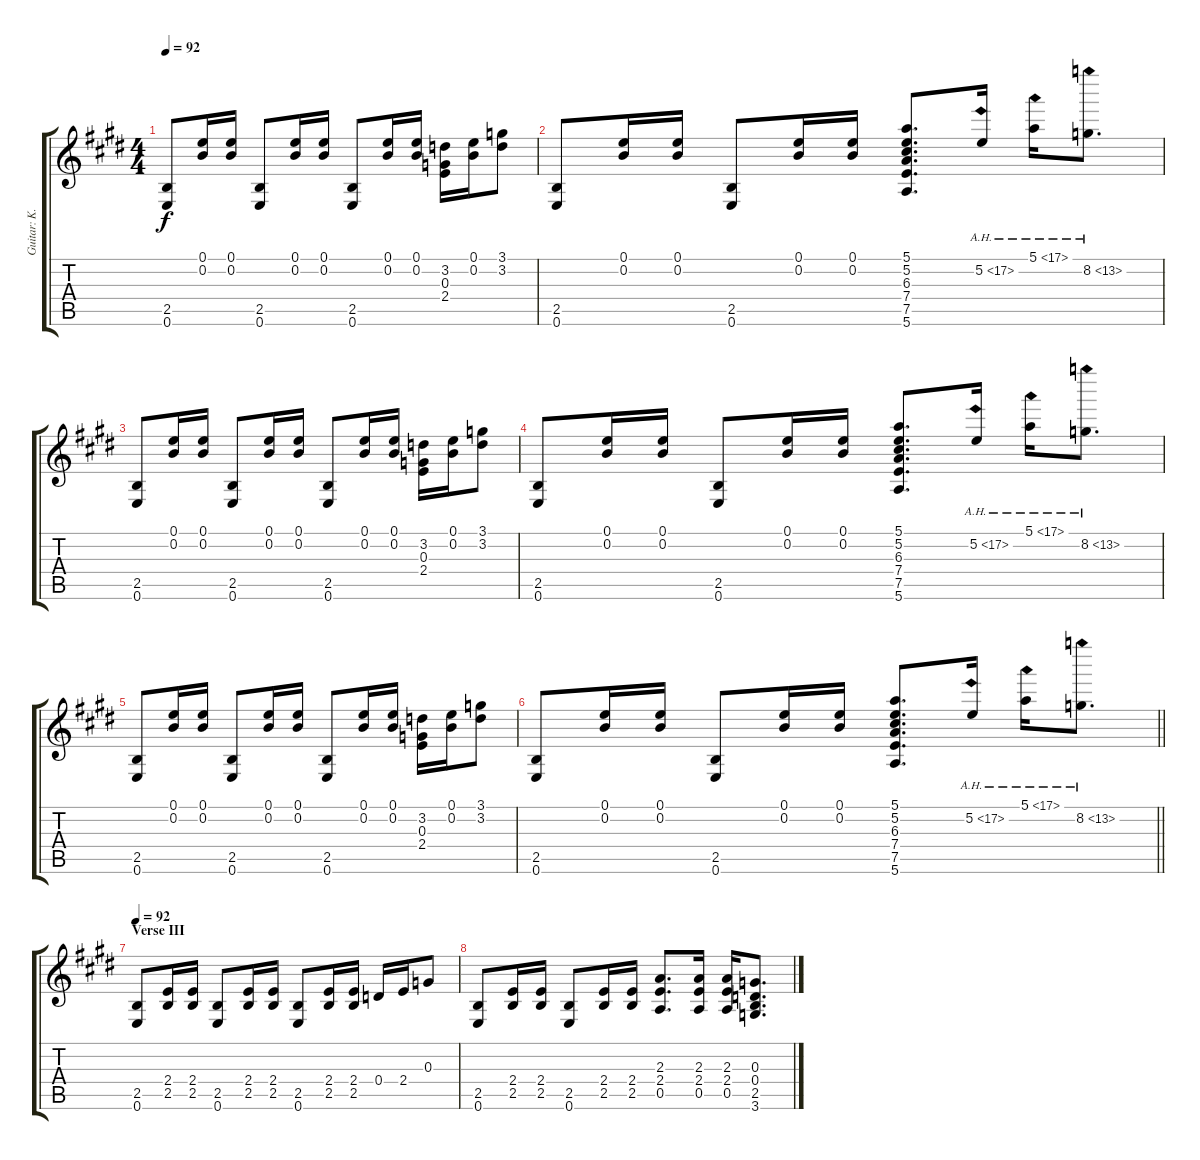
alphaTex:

\track ("Guitar: K.K." "Guitar: K.") {instrument distortionguitar}
\staff {score tabs}
\tuning (E4 B3 G3 D3 A2 E2) {hide}
\ts (4 4)
\tempo 92
\clef g2
\ks e
(2.5 0.6).8{dy f} (0.1 0.2).16 (0.1 0.2).16 (2.5 0.6).8 (0.1 0.2).16 (0.1 0.2).16 (2.5 0.6).8 (0.1 0.2).16 (0.1 0.2).16 (3.2 0.3 2.4).16 (0.1 0.2).16 (3.1 3.2).8 |
(2.5 0.6).8 (0.1 0.2).16 (0.1 0.2).16 (2.5 0.6).8 (0.1 0.2).16 (0.1 0.2).16 (5.1 5.2 6.3 7.4 7.5 5.6).8{d} 5.2{ah 12}.16 5.1{ah 12}.16 8.2{ah 5}.8{d} |
(2.5 0.6).8 (0.1 0.2).16 (0.1 0.2).16 (2.5 0.6).8 (0.1 0.2).16 (0.1 0.2).16 (2.5 0.6).8 (0.1 0.2).16 (0.1 0.2).16 (3.2 0.3 2.4).16 (0.1 0.2).16 (3.1 3.2).8 |
(2.5 0.6).8 (0.1 0.2).16 (0.1 0.2).16 (2.5 0.6).8 (0.1 0.2).16 (0.1 0.2).16 (5.1 5.2 6.3 7.4 7.5 5.6).8{d} 5.2{ah 12}.16 5.1{ah 12}.16 8.2{ah 5}.8{d} |
(2.5 0.6).8 (0.1 0.2).16 (0.1 0.2).16 (2.5 0.6).8 (0.1 0.2).16 (0.1 0.2).16 (2.5 0.6).8 (0.1 0.2).16 (0.1 0.2).16 (3.2 0.3 2.4).16 (0.1 0.2).16 (3.1 3.2).8 |
\barLineRight lightlight
(2.5 0.6).8 (0.1 0.2).16 (0.1 0.2).16 (2.5 0.6).8 (0.1 0.2).16 (0.1 0.2).16 (5.1 5.2 6.3 7.4 7.5 5.6).8{d} 5.2{ah 12}.16 5.1{ah 12}.16 8.2{ah 5}.8{d} |
\section ("" "Verse III")
\tempo 92
(2.5 0.6).8 (2.4 2.5).16 (2.4 2.5).16 (2.5 0.6).8 (2.4 2.5).16 (2.4 2.5).16 (2.5 0.6).8 (2.4 2.5).16 (2.4 2.5).16 0.4.16 2.4.16 0.3.8 |
(2.5 0.6).8 (2.4 2.5).16 (2.4 2.5).16 (2.5 0.6).8 (2.4 2.5).16 (2.4 2.5).16 (2.3 2.4 0.5).8{d} (2.3 2.4 0.5).16 (2.3 2.4 0.5).16 (0.3 0.4 2.5 3.6).8{d}
